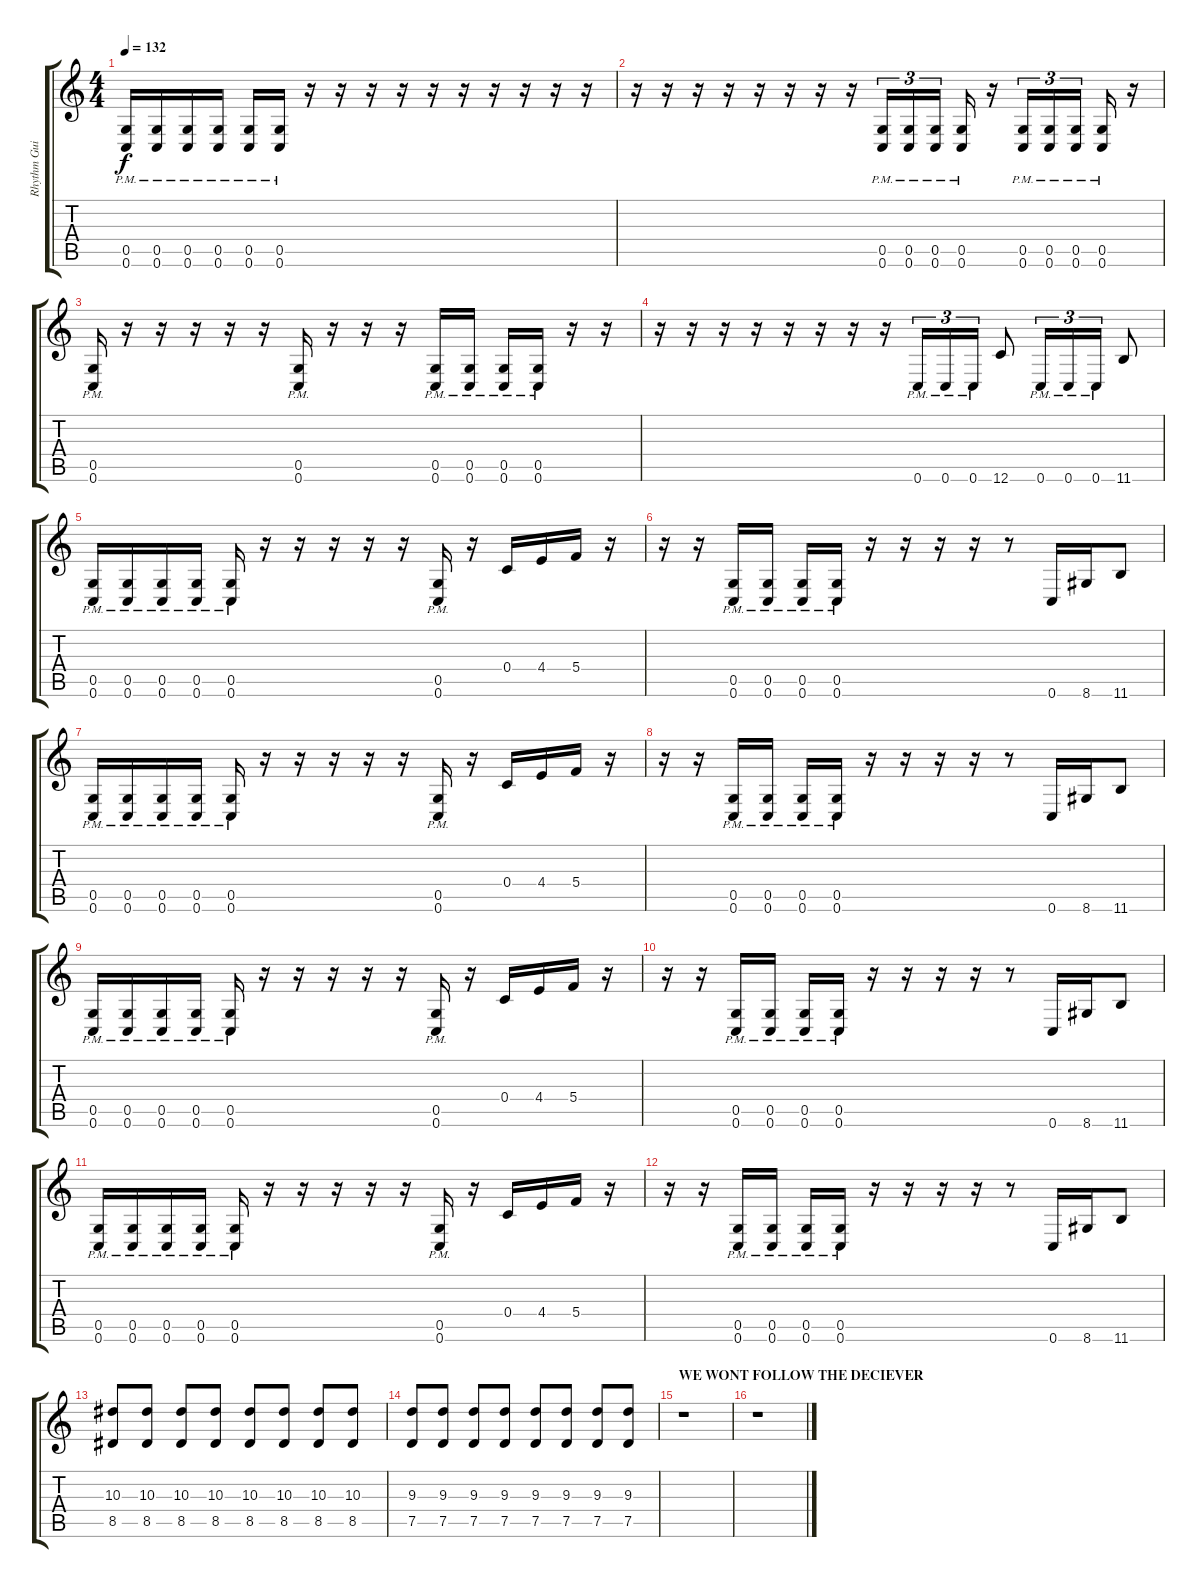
\track ("Rhythm Guitar 2" "Rhythm Gui") {instrument distortionguitar}
\staff {score tabs}
\tuning (D4 A3 F3 C3 G2 C2) {hide}
\ts (4 4)
\tempo 132
\clef g2
\ks c
(0.5{pm} 0.6{pm}).16{dy f} (0.5{pm} 0.6{pm}).16 (0.5{pm} 0.6{pm}).16 (0.5{pm} 0.6{pm}).16 (0.5{pm} 0.6{pm}).16 (0.5{pm} 0.6{pm}).16 r.16 r.16 r.16 r.16 r.16 r.16 r.16 r.16 r.16 r.16 |
r.16 r.16 r.16 r.16 r.16 r.16 r.16 r.16 (0.5{pm} 0.6{pm}).16{tu (3 2)} (0.5{pm} 0.6{pm}).16{tu (3 2)} (0.5{pm} 0.6{pm}).16{tu (3 2)} (0.5{pm} 0.6{pm}).16 r.16 (0.5{pm} 0.6{pm}).16{tu (3 2)} (0.5{pm} 0.6{pm}).16{tu (3 2)} (0.5{pm} 0.6{pm}).16{tu (3 2)} (0.5{pm} 0.6{pm}).16 r.16 |
(0.5{pm} 0.6{pm}).16 r.16 r.16 r.16 r.16 r.16 (0.5{pm} 0.6{pm}).16 r.16 r.16 r.16 (0.5{pm} 0.6{pm}).16 (0.5{pm} 0.6{pm}).16 (0.5{pm} 0.6{pm}).16 (0.5{pm} 0.6{pm}).16 r.16 r.16 |
r.16 r.16 r.16 r.16 r.16 r.16 r.16 r.16 0.6{pm}.16{tu (3 2)} 0.6{pm}.16{tu (3 2)} 0.6{pm}.16{tu (3 2)} 12.6.8 0.6{pm}.16{tu (3 2)} 0.6{pm}.16{tu (3 2)} 0.6{pm}.16{tu (3 2)} 11.6.8 |
(0.5{pm} 0.6{pm}).16 (0.5{pm} 0.6{pm}).16 (0.5{pm} 0.6{pm}).16 (0.5{pm} 0.6{pm}).16 (0.5{pm} 0.6{pm}).16 r.16 r.16 r.16 r.16 r.16 (0.5{pm} 0.6{pm}).16 r.16 0.4.16 4.4.16 5.4.16 r.16 |
r.16 r.16 (0.5{pm} 0.6{pm}).16 (0.5{pm} 0.6{pm}).16 (0.5{pm} 0.6{pm}).16 (0.5{pm} 0.6{pm}).16 r.16 r.16 r.16 r.16 r.8 0.6.16 8.6.16 11.6.8 |
(0.5{pm} 0.6{pm}).16 (0.5{pm} 0.6{pm}).16 (0.5{pm} 0.6{pm}).16 (0.5{pm} 0.6{pm}).16 (0.5{pm} 0.6{pm}).16 r.16 r.16 r.16 r.16 r.16 (0.5{pm} 0.6{pm}).16 r.16 0.4.16 4.4.16 5.4.16 r.16 |
r.16 r.16 (0.5{pm} 0.6{pm}).16 (0.5{pm} 0.6{pm}).16 (0.5{pm} 0.6{pm}).16 (0.5{pm} 0.6{pm}).16 r.16 r.16 r.16 r.16 r.8 0.6.16 8.6.16 11.6.8 |
(0.5{pm} 0.6{pm}).16 (0.5{pm} 0.6{pm}).16 (0.5{pm} 0.6{pm}).16 (0.5{pm} 0.6{pm}).16 (0.5{pm} 0.6{pm}).16 r.16 r.16 r.16 r.16 r.16 (0.5{pm} 0.6{pm}).16 r.16 0.4.16 4.4.16 5.4.16 r.16 |
r.16 r.16 (0.5{pm} 0.6{pm}).16 (0.5{pm} 0.6{pm}).16 (0.5{pm} 0.6{pm}).16 (0.5{pm} 0.6{pm}).16 r.16 r.16 r.16 r.16 r.8 0.6.16 8.6.16 11.6.8 |
(0.5{pm} 0.6{pm}).16 (0.5{pm} 0.6{pm}).16 (0.5{pm} 0.6{pm}).16 (0.5{pm} 0.6{pm}).16 (0.5{pm} 0.6{pm}).16 r.16 r.16 r.16 r.16 r.16 (0.5{pm} 0.6{pm}).16 r.16 0.4.16 4.4.16 5.4.16 r.16 |
r.16 r.16 (0.5{pm} 0.6{pm}).16 (0.5{pm} 0.6{pm}).16 (0.5{pm} 0.6{pm}).16 (0.5{pm} 0.6{pm}).16 r.16 r.16 r.16 r.16 r.8 0.6.16 8.6.16 11.6.8 |
(10.3 8.5).8 (10.3 8.5).8 (10.3 8.5).8 (10.3 8.5).8 (10.3 8.5).8 (10.3 8.5).8 (10.3 8.5).8 (10.3 8.5).8 |
(9.3 7.5).8 (9.3 7.5).8 (9.3 7.5).8 (9.3 7.5).8 (9.3 7.5).8 (9.3 7.5).8 (9.3 7.5).8 (9.3 7.5).8 |
\section ("" "WE WONT FOLLOW THE DECIEVER")
r.1 |
r.1
